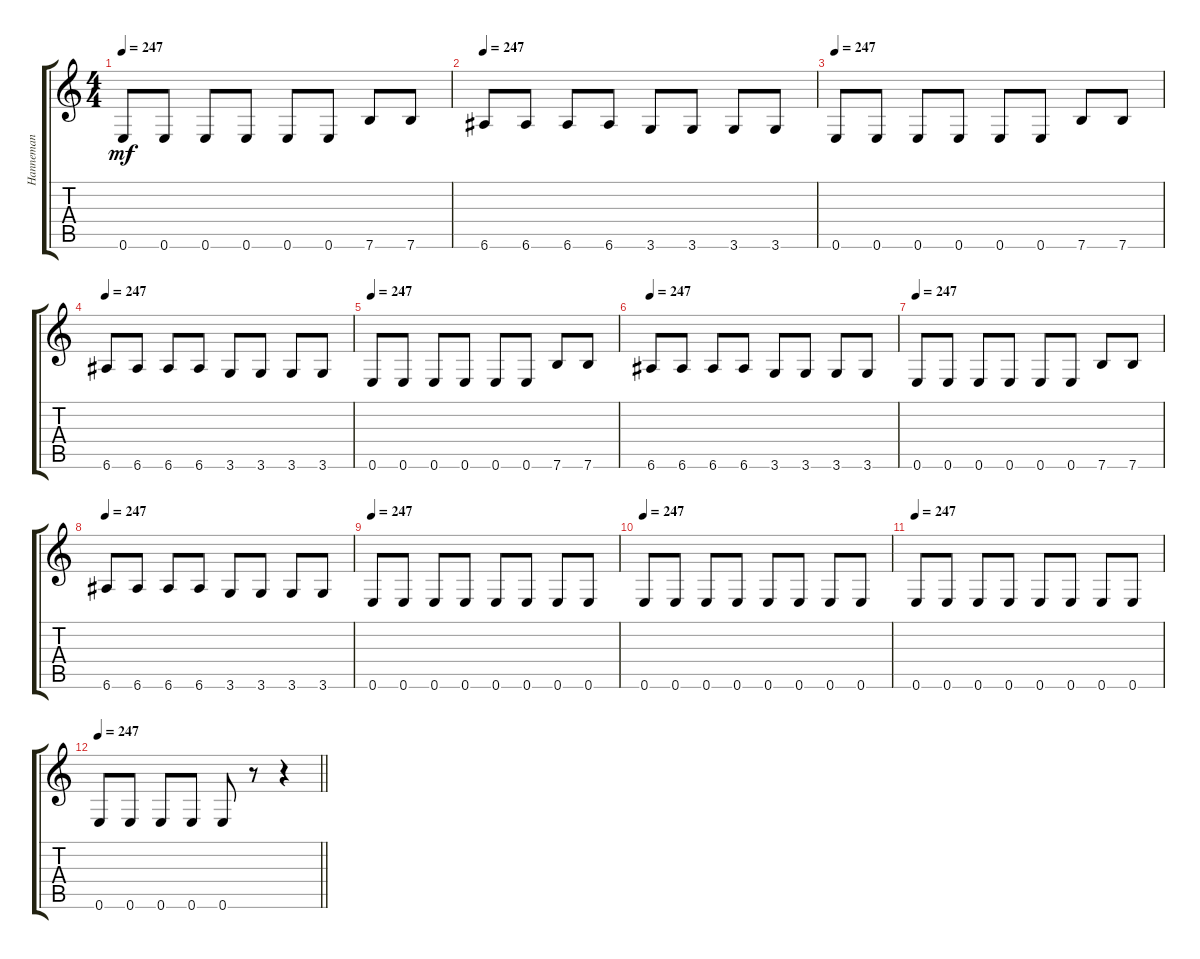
\track ("Hanneman" "Hanneman") {instrument distortionguitar}
\staff {score tabs}
\tuning (E4 B3 G3 D3 A2 E2) {hide}
\ts (4 4)
\tempo 247
\clef g2
\ks c
0.6.8{dy mf} 0.6.8 0.6.8 0.6.8 0.6.8 0.6.8 7.6.8 7.6.8 |
\tempo 247
6.6.8 6.6.8 6.6.8 6.6.8 3.6.8 3.6.8 3.6.8 3.6.8 |
\tempo 247
0.6.8 0.6.8 0.6.8 0.6.8 0.6.8 0.6.8 7.6.8 7.6.8 |
\tempo 247
6.6.8 6.6.8 6.6.8 6.6.8 3.6.8 3.6.8 3.6.8 3.6.8 |
\tempo 247
0.6.8 0.6.8 0.6.8 0.6.8 0.6.8 0.6.8 7.6.8 7.6.8 |
\tempo 247
6.6.8 6.6.8 6.6.8 6.6.8 3.6.8 3.6.8 3.6.8 3.6.8 |
\tempo 247
0.6.8 0.6.8 0.6.8 0.6.8 0.6.8 0.6.8 7.6.8 7.6.8 |
\tempo 247
6.6.8 6.6.8 6.6.8 6.6.8 3.6.8 3.6.8 3.6.8 3.6.8 |
\tempo 247
0.6.8 0.6.8 0.6.8 0.6.8 0.6.8 0.6.8 0.6.8 0.6.8 |
\tempo 247
0.6.8 0.6.8 0.6.8 0.6.8 0.6.8 0.6.8 0.6.8 0.6.8 |
\tempo 247
0.6.8 0.6.8 0.6.8 0.6.8 0.6.8 0.6.8 0.6.8 0.6.8 |
\tempo 247
\barLineRight lightlight
0.6.8 0.6.8 0.6.8 0.6.8 0.6.8 r.8 r.4
